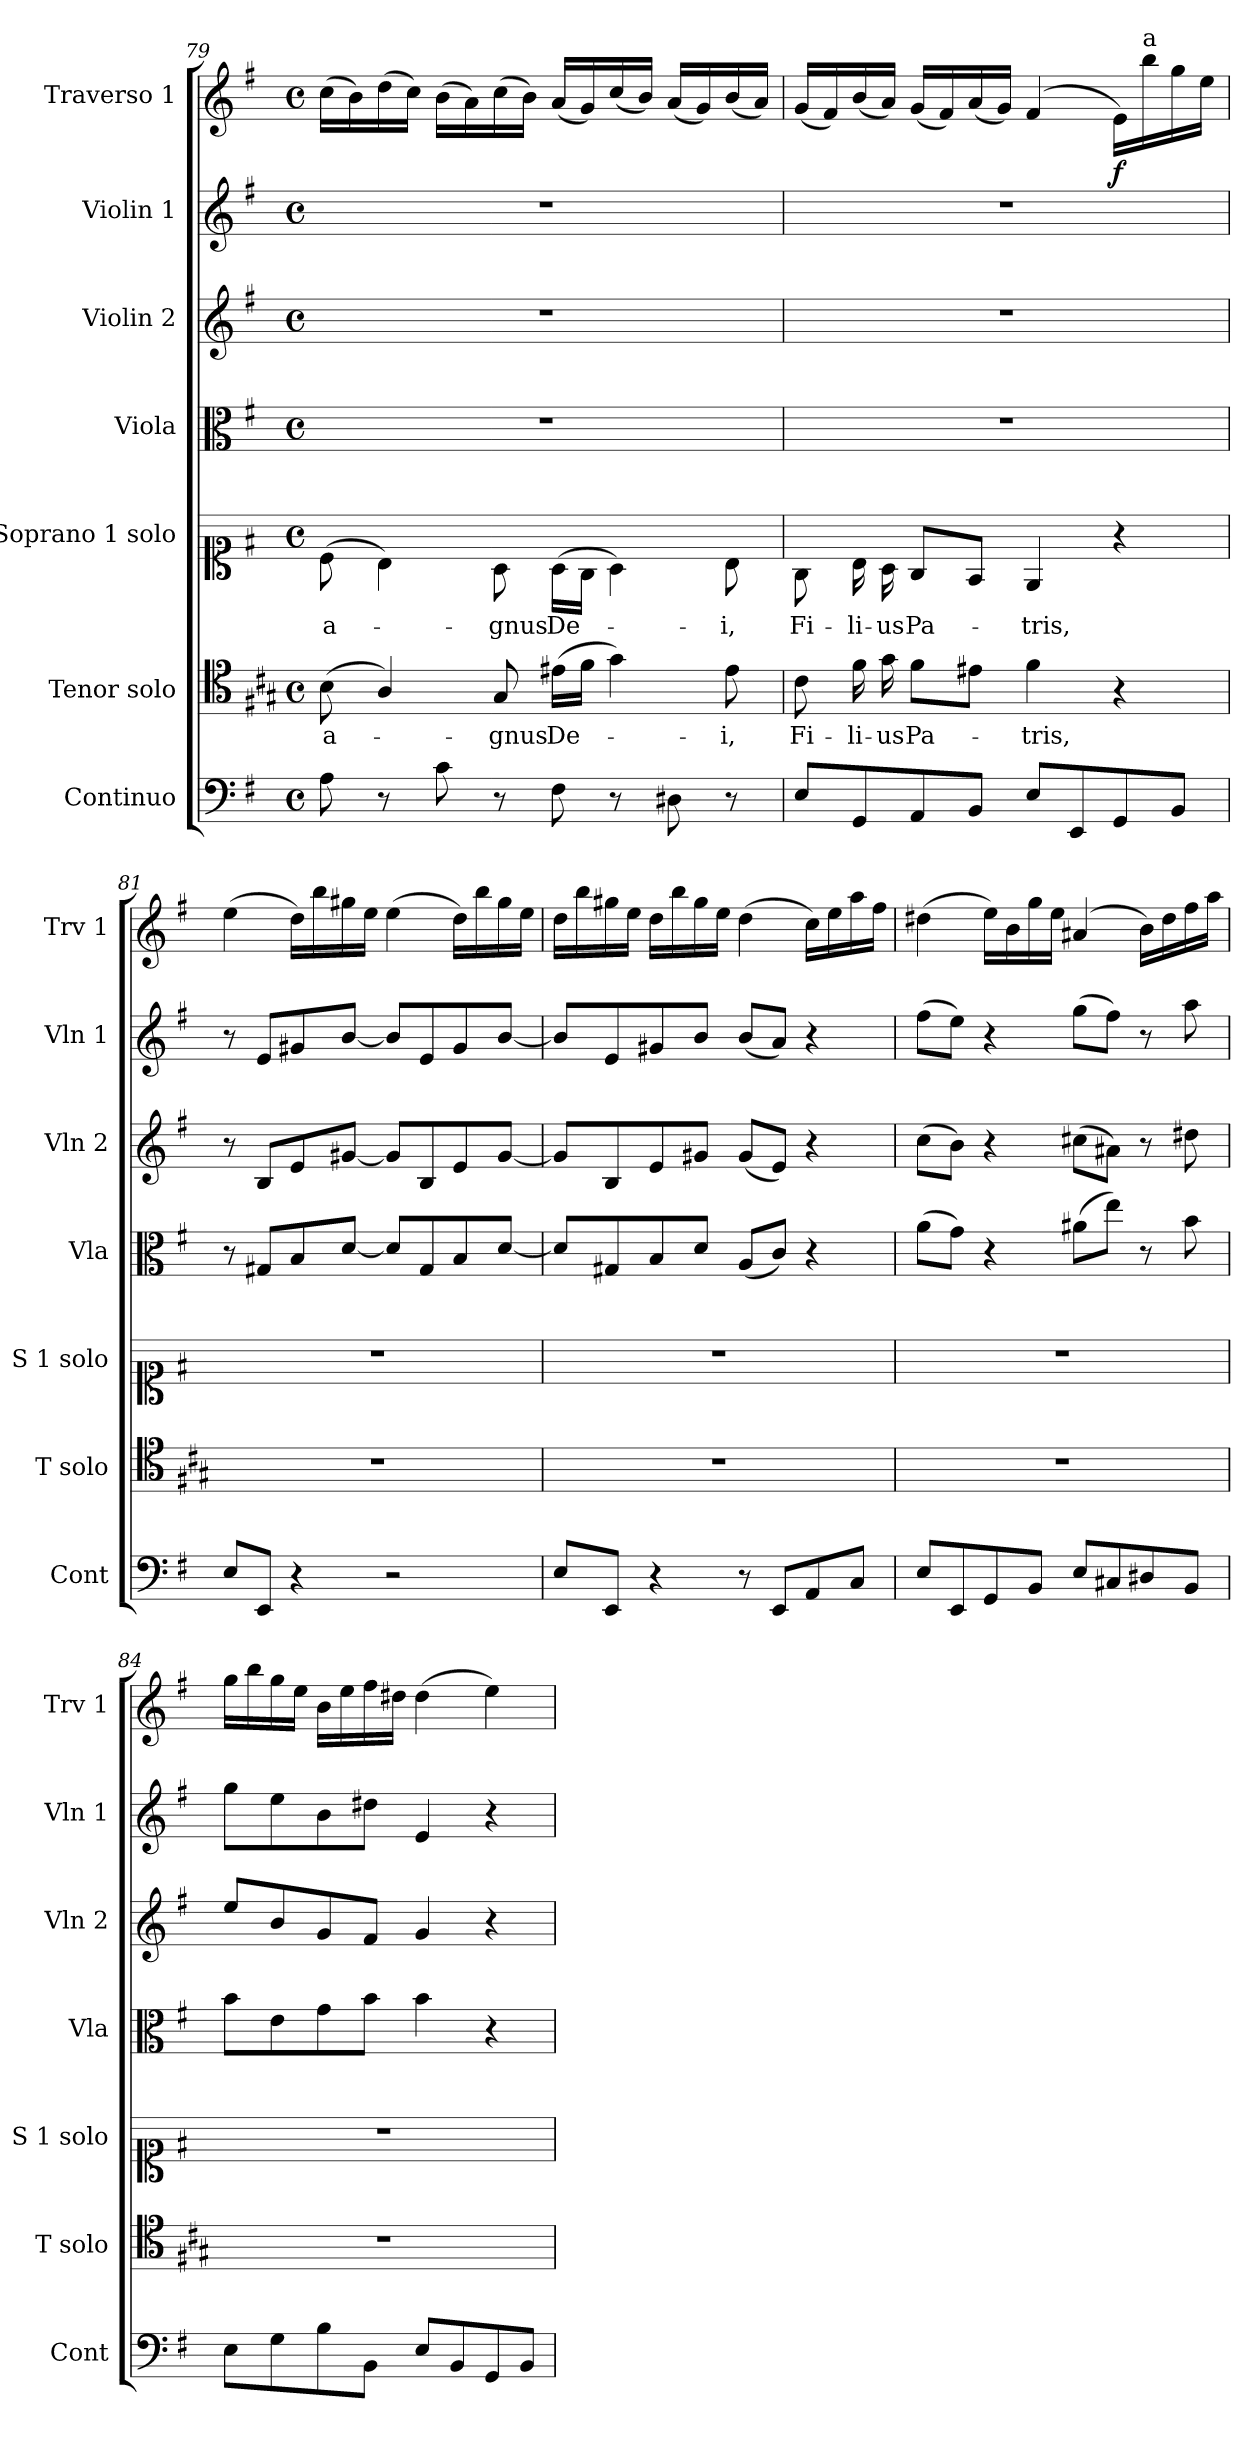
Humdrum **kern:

**kern	**kern	**text	**kern	**text	**kern	**kern	**kern	**kern	**dynam
*part7	*part6	*part6	*part5	*part5	*part4	*part3	*part2	*part1	*part1
*staff7	*staff6	*staff6	*staff5	*staff5	*staff4	*staff3	*staff2	*staff1	*staff1
*I"Continuo	*I"Tenor solo	*	*I"Soprano 1 solo	*	*I"Viola	*I"Violin 2	*I"Violin 1	*I"Traverso 1	*
*I'Cont	*I'T solo	*	*I'S 1 solo	*	*I'Vla	*I'Vln 2	*I'Vln 1	*I'Trv 1	*
*clefF4	*clefC4	*	*clefC1	*	*clefC3	*clefG2	*clefG2	*clefG2	*
*	*ITrd1c2	*	*ITrd-7c-12	*	*	*	*	*	*
*k[f#]	*k[f#]	*	*k[f#]	*	*k[f#]	*k[f#]	*k[f#]	*k[f#]	*
*M4/4	*M4/4	*	*M4/4	*	*M4/4	*M4/4	*M4/4	*M4/4	*
*met(c)	*met(c)	*	*met(c)	*	*met(c)	*met(c)	*met(c)	*met(c)	*
=79	=79	=79	=79	=79	=79	=79	=79	=79	=79
!	!	!LO:LY:b	!	!LO:LY:b	!	!	!	!	!
8A\	(8A\	a-	(8cc\	a-	1r	1r	1r	(16cc\LL	.
.	.	.	.	.	.	.	.	16b\)	.
8r	4G/)	.	4b\)	.	.	.	.	(16dd\	.
.	.	.	.	.	.	.	.	16cc\JJ)	.
8c\	.	.	.	.	.	.	.	(16b\LL	.
.	.	.	.	.	.	.	.	16a\)	.
!	!	!LO:LY:b	!	!LO:LY:b	!	!	!	!	!
8r	8F#/	-gnus	8a\	-gnus	.	.	.	(16cc\	.
.	.	.	.	.	.	.	.	16b\JJ)	.
!	!	!LO:LY:b	!	!LO:LY:b	!	!	!	!	!
8F#\	(16d#X\LL	De-	(16a\LL	De-	.	.	.	(16a/LL	.
.	16e\JJ	.	16g\JJ	.	.	.	.	16g/)	.
8r	4f#\)	.	4a\)	.	.	.	.	(16cc/	.
.	.	.	.	.	.	.	.	16b/JJ)	.
8D#X\	.	.	.	.	.	.	.	(16a/LL	.
.	.	.	.	.	.	.	.	16g/)	.
!	!	!LO:LY:b	!	!LO:LY:b	!	!	!	!	!
8r	8d#\	-i,	8b\	-i,	.	.	.	(16b/	.
.	.	.	.	.	.	.	.	16a/JJ)	.
!!LO:LB:g=z
=80	=80	=80	=80	=80	=80	=80	=80	=80	=80
!	!	!LO:LY:b	!	!LO:LY:b	!	!	!	!	!
8E/L	8B\	Fi-	8g\	Fi-	1r	1r	1r	(16g/LL	.
.	.	.	.	.	.	.	.	16f#/)	.
!	!	!LO:LY:b	!	!LO:LY:b	!	!	!	!	!
8GG/	16e\	-li-	16b\	-li-	.	.	.	(16b/	.
!	!	!LO:LY:b	!	!LO:LY:b	!	!	!	!	!
.	16f#\	-us	16a\	-us	.	.	.	16a/JJ)	.
!	!	!LO:LY:b	!	!LO:LY:b	!	!	!	!	!
8AA/	8e\L	Pa-	8g/L	Pa-	.	.	.	(16g/LL	.
.	.	.	.	.	.	.	.	16f#/)	.
8BB/J	8d#X\J	.	8f#/J	.	.	.	.	(16a/	.
.	.	.	.	.	.	.	.	16g/JJ)	.
!	!	!LO:LY:b	!	!LO:LY:b	!	!	!	!	!
8E/L	4e\	-tris,	4e/	-tris,	.	.	.	(4f#/	.
8EE/	.	.	.	.	.	.	.	.	.
!	!	!	!	!	!	!	!	!	!LO:DY:b
8GG/	4r	.	4r	.	.	.	.	16e\LL)	f
!	!	!	!	!	!	!	!	!LO:TX:a:t=a	!
.	.	.	.	.	.	.	.	16bb\	.
8BB/J	.	.	.	.	.	.	.	16gg\	.
.	.	.	.	.	.	.	.	16ee\JJ	.
=81	=81	=81	=81	=81	=81	=81	=81	=81	=81
8E/L	1r	.	1r	.	8r	8r	8r	(4ee\	.
8EE/J	.	.	.	.	8G#X/L	8B/L	8e/L	.	.
4r	.	.	.	.	8B/	8e/	8g#X/	16dd\LL)	.
.	.	.	.	.	.	.	.	16bb\	.
.	.	.	.	.	[8d/J	[8g#X/J	[8b/J	16gg#X\	.
.	.	.	.	.	.	.	.	16ee\JJ	.
2r	.	.	.	.	8d/L]	8g#/L]	8b/L]	(4ee\	.
.	.	.	.	.	8G#/	8B/	8e/	.	.
.	.	.	.	.	8B/	8e/	8g#/	16dd\LL)	.
.	.	.	.	.	.	.	.	16bb\	.
.	.	.	.	.	[8d/J	[8g#/J	[8b/J	16gg#\	.
.	.	.	.	.	.	.	.	16ee\JJ	.
=82	=82	=82	=82	=82	=82	=82	=82	=82	=82
8E/L	1r	.	1r	.	8d/L]	8g#/L]	8b/L]	16dd\LL	.
.	.	.	.	.	.	.	.	16bb\	.
8EE/J	.	.	.	.	8G#X/	8B/	8e/	16gg#X\	.
.	.	.	.	.	.	.	.	16ee\JJ	.
4r	.	.	.	.	8B/	8e/	8g#X/	16dd\LL	.
.	.	.	.	.	.	.	.	16bb\	.
.	.	.	.	.	8d/J	8g#X/J	8b/J	16gg#\	.
.	.	.	.	.	.	.	.	16ee\JJ	.
8r	.	.	.	.	(8A/L	(8g#/L	(8b/L	(4dd\	.
8EE/L	.	.	.	.	8c/J)	8e/J)	8a/J)	.	.
8AA/	.	.	.	.	4r	4r	4r	16cc\LL)	.
.	.	.	.	.	.	.	.	16ee\	.
8C/J	.	.	.	.	.	.	.	16aa\	.
.	.	.	.	.	.	.	.	16ff#\JJ	.
=83	=83	=83	=83	=83	=83	=83	=83	=83	=83
8E/L	1r	.	1r	.	(8a\L	(8cc\L	(8ff#\L	(4dd#X\	.
8EE/	.	.	.	.	8g\J)	8b\J)	8ee\J)	.	.
8GG/	.	.	.	.	4r	4r	4r	16ee\LL)	.
.	.	.	.	.	.	.	.	16b\	.
8BB/J	.	.	.	.	.	.	.	16gg\	.
.	.	.	.	.	.	.	.	16ee\JJ	.
8E/L	.	.	.	.	(8a#X\L	(8cc#X\L	(8gg\L	(4a#X/	.
8C#X/	.	.	.	.	8ee\J)	8a#X\J)	8ff#\J)	.	.
8D#X/	.	.	.	.	8r	8r	8r	16b\LL)	.
.	.	.	.	.	.	.	.	16dd#\	.
8BB/J	.	.	.	.	8b\	8dd#X\	8aa\	16ff#\	.
.	.	.	.	.	.	.	.	16aa\JJ	.
!!LO:LB:g=z
=84	=84	=84	=84	=84	=84	=84	=84	=84	=84
8E\L	1r	.	1r	.	8b\L	8ee/L	8gg\L	16gg\LL	.
.	.	.	.	.	.	.	.	16bb\	.
8G\	.	.	.	.	8e\	8b/	8ee\	16gg\	.
.	.	.	.	.	.	.	.	16ee\JJ	.
8B\	.	.	.	.	8g\	8g/	8b\	16b\LL	.
.	.	.	.	.	.	.	.	16ee\	.
8BB\J	.	.	.	.	8b\J	8f#/J	8dd#X\J	16ff#\	.
.	.	.	.	.	.	.	.	16dd#X\JJ	.
8E/L	.	.	.	.	4b\	4g/	4e/	(4dd#\	.
8BB/	.	.	.	.	.	.	.	.	.
8GG/	.	.	.	.	4r	4r	4r	4ee\)	.
8BB/J	.	.	.	.	.	.	.	.	.
=	=	=	=	=	=	=	=	=	=
*-	*-	*-	*-	*-	*-	*-	*-	*-	*-
